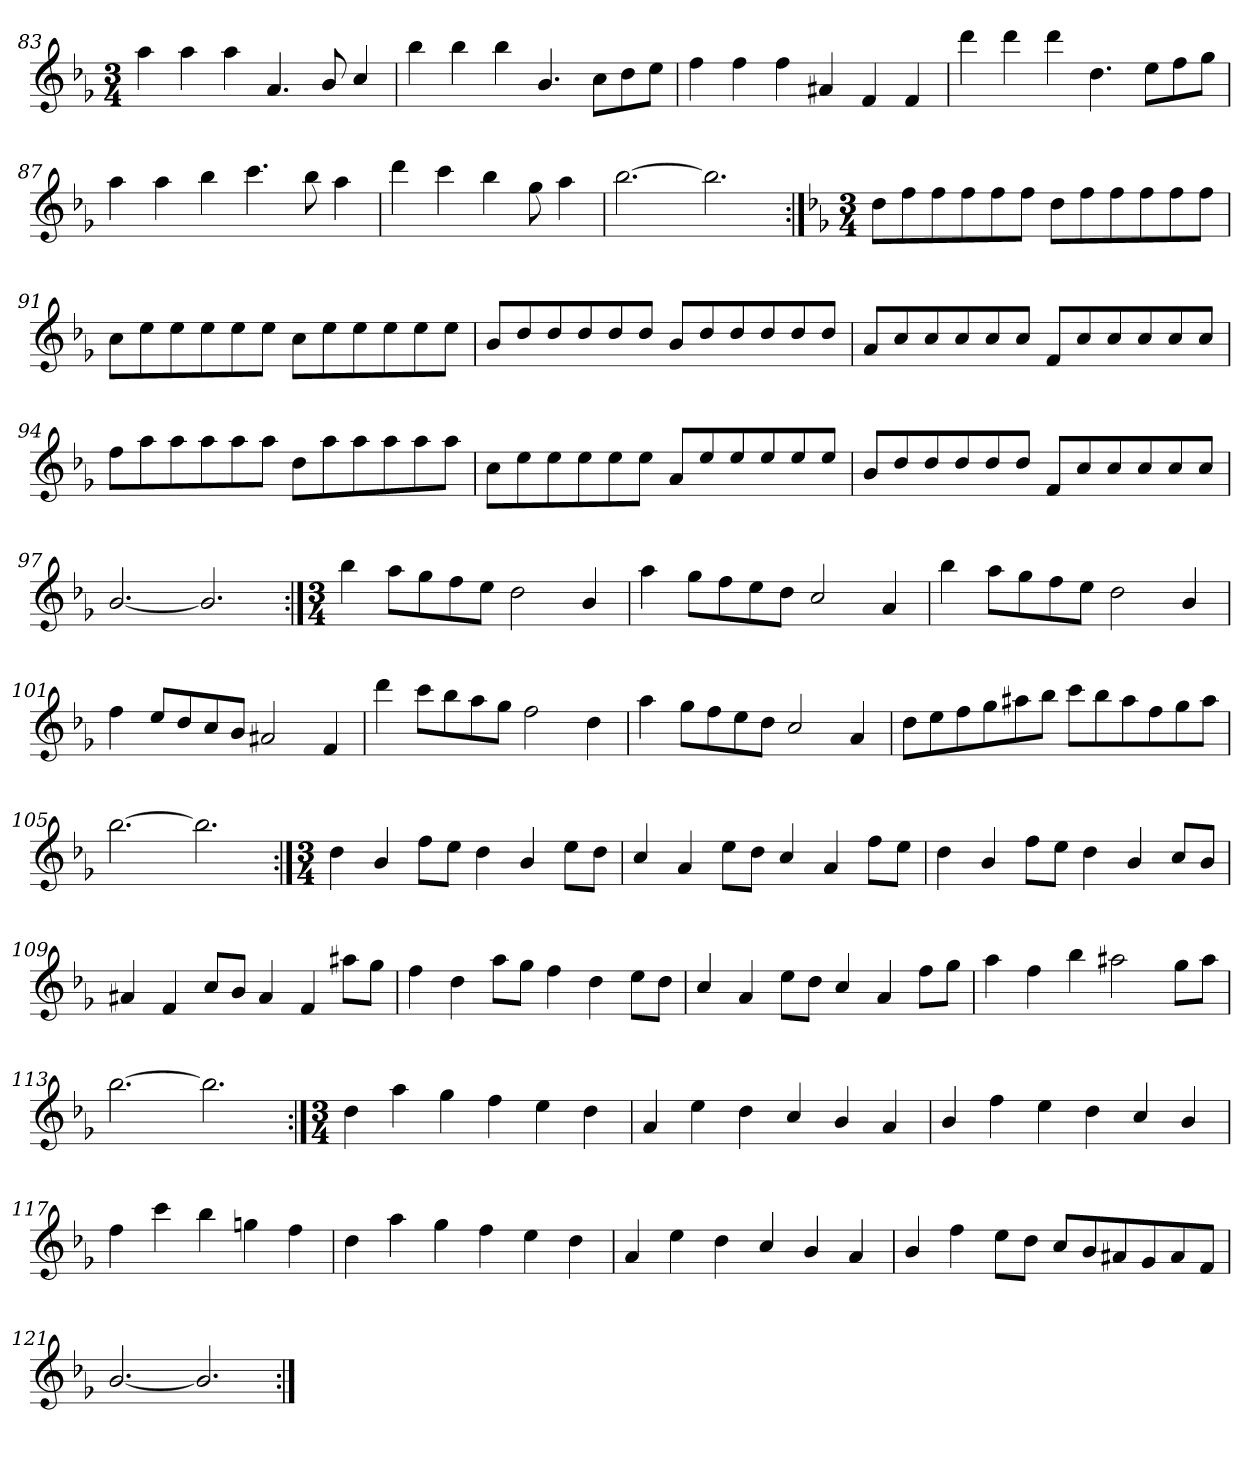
**kern
*part1
*staff1
*clefG3
*k[b-e-]
*M3/4
=83
4ff\
4ff\
4ff\
4.f/
8g/
4a/
=84
4gg\
4gg\
4gg\
4.g/
8a\L
8b-\
8cc\J
=85
4dd\
4dd\
4dd\
4f#X/
4d/
4d/
!!LO:LB:g=z
=86
4bb-\
4bb-\
4bb-\
4.b-\
8cc\L
8dd\
8ee-\J
=87
4ff\
4ff\
4gg\
4.aa\
8gg\
4ff\
=88
4bb-\
4aa\
4gg\
8ee-\
4ff\
=89
[>2.gg\
2.gg\]
!!LO:PB:g=z
=90:|!
*k[b-e-]
*M3/4
8b-\L
8dd\
8dd\
8dd\
8dd\
8dd\J
8b-\L
8dd\
8dd\
8dd\
8dd\
8dd\J
=91
8a\L
8cc\
8cc\
8cc\
8cc\
8cc\J
8a\L
8cc\
8cc\
8cc\
8cc\
8cc\J
!!LO:LB:g=z
=92
8g/L
8b-/
8b-/
8b-/
8b-/
8b-/J
8g/L
8b-/
8b-/
8b-/
8b-/
8b-/J
=93
8f/L
8a/
8a/
8a/
8a/
8a/J
8d/L
8a/
8a/
8a/
8a/
8a/J
!!LO:LB:g=z
=94
8dd\L
8ff\
8ff\
8ff\
8ff\
8ff\J
8b-\L
8ff\
8ff\
8ff\
8ff\
8ff\J
=95
8a\L
8cc\
8cc\
8cc\
8cc\
8cc\J
8f/L
8cc/
8cc/
8cc/
8cc/
8cc/J
=96
8g/L
8b-/
8b-/
8b-/
8b-/
8b-/J
8d/L
8a/
8a/
8a/
8a/
8a/J
=97
[<2.g/
2.g/]
!!LO:LB:g=z
=98:|!
*M3/4
4gg\
8ff\L
8ee-\
8dd\
8cc\J
2b-\
4g/
=99
4ff\
8ee-\L
8dd\
8cc\
8b-\J
2a/
4f/
=100
4gg\
8ff\L
8ee-\
8dd\
8cc\J
2b-\
4g/
=101
4dd\
8cc/L
8b-/
8a/
8g/J
2f#X/
4d/
!!LO:LB:g=z
=102
4bb-\
8aa\L
8gg\
8ff\
8ee-\J
2dd\
4b-\
=103
4ff\
8ee-\L
8dd\
8cc\
8b-\J
2a/
4f/
=104
8b-\L
8cc\
8dd\
8ee-\
8ff#X\
8gg\J
8aa\L
8gg\
8ff#\
8dd\
8ee-\
8ff#\J
=105
[>2.gg\
2.gg\]
!!LO:LB:g=z
=106:|!
*M3/4
4b-\
4g/
8dd\L
8cc\J
4b-\
4g/
8cc\L
8b-\J
=107
4a/
4f/
8cc\L
8b-\J
4a/
4f/
8dd\L
8cc\J
=108
4b-\
4g/
8dd\L
8cc\J
4b-\
4g/
8a/L
8g/J
=109
4f#X/
4d/
8a/L
8g/J
4f#/
4d/
8ff#\L
8ee-\J
!!LO:LB:g=z
=110
4dd\
4b-\
8ff\L
8ee-\J
4dd\
4b-\
8cc\L
8b-\J
=111
4a/
4f/
8cc\L
8b-\J
4a/
4f/
8dd\L
8ee-\J
=112
4ff\
4dd\
4gg\
2ff#X\
8ee-\L
8ff#\J
=113
[>2.gg\
2.gg\]
!!LO:LB:g=z
=114:|!
*M3/4
4b-\
4ff\
4ee-\
4dd\
4cc\
4b-\
=115
4f/
4cc\
4b-\
4a/
4g/
4f/
=116
4g/
4dd\
4cc\
4b-\
4a/
4g/
=117
4dd\
4aa\
4gg\
4een\
4dd\
!!LO:LB:g=z
=118
4b-\
4ff\
4ee-\
4dd\
4cc\
4b-\
=119
4f/
4cc\
4b-\
4a/
4g/
4f/
=120
4g/
4dd\
8cc\L
8b-\J
8a/L
8g/
8f#X/
8e-/
8f#/
8d/J
=121
[<2.g/
2.g/]
=:|!
*-
